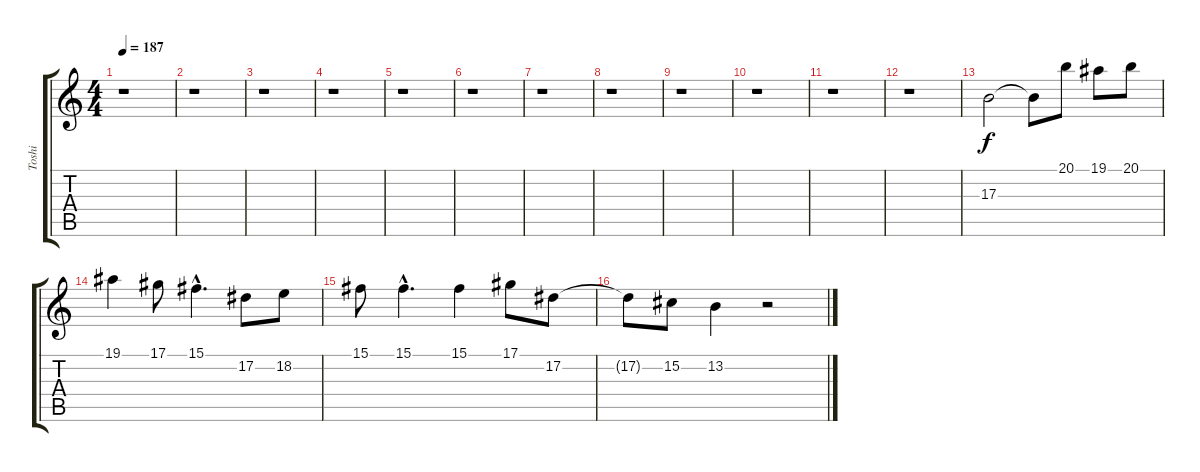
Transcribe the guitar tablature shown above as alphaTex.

\track ("Toshi" "Toshi") {instrument tenorsax}
\staff {score tabs}
\tuning (Eb4 Bb3 Gb3 Db3 Ab2 Eb2) {hide}
\ts (4 4)
\tempo 187
\clef g2
\ks c
r.1{dy f} |
r.1 |
r.1 |
r.1 |
r.1 |
r.1 |
r.1 |
r.1 |
r.1 |
r.1 |
r.1 |
r.1 |
17.3.2 17.3{t}.8 20.1.8 19.1.8 20.1.8 |
19.1.4 17.1.8 15.1{hac}.4{d} 17.2.8 18.2.8 |
15.1.8 15.1{hac}.4{d} 15.1.4 17.1.8 17.2.8 |
17.2{t}.8 15.2.8 13.2.4 r.2
